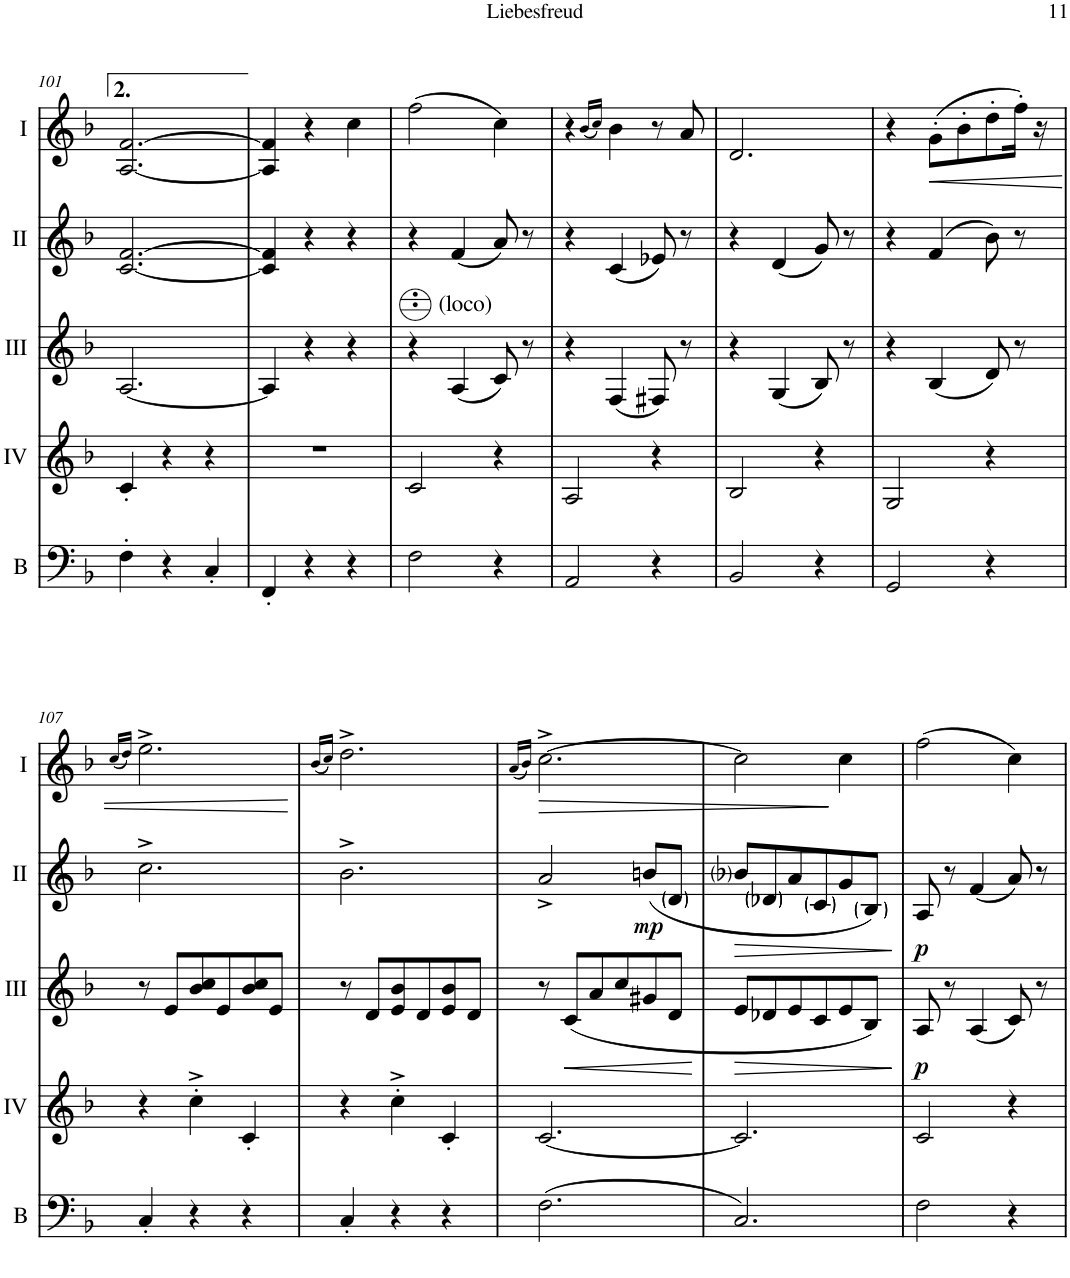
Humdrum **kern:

**kern	**kern	**kern	**dynam	**kern	**dynam	**kern	**dynam
*part5	*part4	*part3	*part3	*part2	*part2	*part1	*part1
*staff5	*staff4	*staff3	*staff3	*staff2	*staff2	*staff1	*staff1
*I"Bass	*I"Acc. 4	*I"Acc. 3	*	*I"Acc. 2	*	*I"Acc. 1	*
*I'B	*	*	*	*	*	*	*
!!LO:PB:g=z
*clefF4	*clefG2	*clefG2	*	*clefG2	*	*clefG2	*
*Trd7c12	*Trd7c12	*	*	*	*	*	*
*k[b-]	*k[b-]	*k[b-]	*	*k[b-]	*	*k[b-]	*
*M3/4	*M3/4	*M3/4	*	*M3/4	*	*M3/4	*
=101	=101	=101	=101	=101	=101	=101	=101
4F'\	4c'/	[2.A/	.	[2.c/ [2.f/	.	[2.A/ [2.f/	.
4r	4r	.	.	.	.	.	.
4C'/	4r	.	.	.	.	.	.
=102	=102	=102	=102	=102	=102	=102	=102
4FF'/	2.r	4A/]	.	4c/] 4f/]	.	4A/] 4f/]	.
4r	.	4r	.	4r	.	4r	.
4r	.	4r	.	4r	.	4cc\	.
=103	=103	=103	=103	=103	=103	=103	=103
2F\	2c/	4r	.	4r	.	(2ff\	.
!	!	!LO:TX:a:t=(loco)	!	!	!	!	!
.	.	(4A/	.	(4f/	.	.	.
4r	4r	8c/)	.	8a/)	.	4cc\)	.
.	.	8r	.	8r	.	.	.
=104	=104	=104	=104	=104	=104	=104	=104
2AA/	2A/	4r	.	4r	.	4r	.
.	.	.	.	.	.	(16qb-/LL	.
.	.	.	.	.	.	16qcc/JJ)	.
.	.	(4F/	.	(4c/	.	4b-\	.
4r	4r	8F#X/)	.	8e-X/)	.	8r	.
.	.	8r	.	8r	.	8a/	.
=105	=105	=105	=105	=105	=105	=105	=105
2BB-/	2B-/	4r	.	4r	.	2.d/	.
.	.	(4G/	.	(4d/	.	.	.
4r	4r	8B-/)	.	8g/)	.	.	.
.	.	8r	.	8r	.	.	.
=106	=106	=106	=106	=106	=106	=106	=106
2GG/	2G/	4r	.	4r	.	4r	.
!	!	!	!	!	!	!	!LO:HP:b
.	.	(4B-/	.	(4f/	.	(8g'\L	<
.	.	.	.	.	.	8b-'\	.
4r	4r	8d/)	.	8b-\)	.	8dd'\	.
.	.	8r	.	8r	.	16ff'\Jk)	.
.	.	.	.	.	.	16r	.
!!LO:LB:g=z
=107	=107	=107	=107	=107	=107	=107	=107
.	.	.	.	.	.	(16qcc/LL	.
.	.	.	.	.	.	16qdd/JJ)	.
4C'/	4r	8r	.	2.cc^\	.	2.ee^\	.
.	.	8e/L	.	.	.	.	.
4r	4cc'^\	8b-/ 8cc/	.	.	.	.	.
.	.	8e/	.	.	.	.	.
4r	4c'/	8b-/ 8cc/	.	.	.	.	.
.	.	8e/J	.	.	.	.	.
.	.	.	.	.	.	.	[
=108	=108	=108	=108	=108	=108	=108	=108
.	.	.	.	.	.	(16qb-/LL	.
.	.	.	.	.	.	16qcc/JJ)	.
4C'/	4r	8r	.	2.b-^\	.	2.dd^\	.
.	.	8d/L	.	.	.	.	.
4r	4cc'^\	8e/ 8b-/	.	.	.	.	.
.	.	8d/	.	.	.	.	.
4r	4c'/	8e/ 8b-/	.	.	.	.	.
.	.	8d/J	.	.	.	.	.
=109	=109	=109	=109	=109	=109	=109	=109
.	.	.	.	.	.	(16qa/LL	.
.	.	.	.	.	.	16qb-/JJ)	.
(2.F\	[2.c/	8r	.	2a^/	.	[2.cc^\	.
!	!	!	!LO:HP:b	!	!	!	!
.	.	(8c/L	<	.	.	.	.
.	.	8a/	.	.	.	.	.
.	.	8cc/	.	.	.	.	.
!	!	!	!	!	!LO:DY:b	!	!
.	.	8g#X/	.	(8bn/L	mp	.	.
.	.	8d/J	.	8d/J	.	.	.
.	.	.	[	.	.	.	.
=110	=110	=110	=110	=110	=110	=110	=110
!	!	!	!LO:HP:b	!	!LO:HP:b	!	!
2.C/)	2.c/]	8e/L	>	8b-i/L	>	2cc\]	.
.	.	8d-X/	.	8d-X/	.	.	.
.	.	8e/	.	8a/	.	.	.
.	.	8c/	.	8c/	.	.	.
.	.	8e/	.	8g/	.	4cc\	.
.	.	8B-/J)	.	8B-/J)	.	.	.
.	.	.	]	.	]	.	.
=111	=111	=111	=111	=111	=111	=111	=111
!	!	!	!LO:DY:b	!	!LO:DY:b	!	!
2F\	2c/	8A/	p	8A/	p	(2ff\	.
.	.	8r	.	8r	.	.	.
.	.	(4A/	.	(4f/	.	.	.
4r	4r	8c/)	.	8a/)	.	4cc\)	.
.	.	8r	.	8r	.	.	.
=	=	=	=	=	=	=	=
*-	*-	*-	*-	*-	*-	*-	*-
